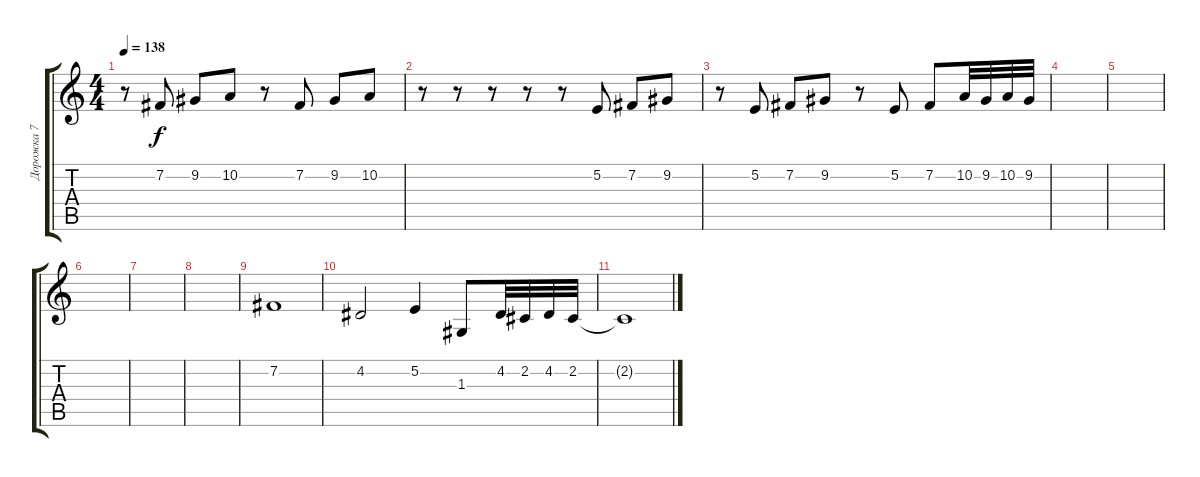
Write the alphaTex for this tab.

\track ("Дорожка 7" "Дорожка 7") {instrument koto}
\staff {score tabs}
\tuning (E4 B3 G3 D3 A2 E2) {hide}
\ts (4 4)
\tempo 138
\clef g2
\ks c
r.8{dy f} 7.2.8 9.2.8 10.2.8 r.8 7.2.8 9.2.8 10.2.8 |
r.8 r.8 r.8 r.8 r.8 5.2.8 7.2.8 9.2.8 |
r.8 5.2.8 7.2.8 9.2.8 r.8 5.2.8 7.2.8 10.2.32 9.2.32 10.2.32 9.2.32 |
|
|
|
|
|
7.2.1 |
4.2.2 5.2.4 1.3.8 4.2.32 2.2.32 4.2.32 2.2.32 |
2.2{t}.1
